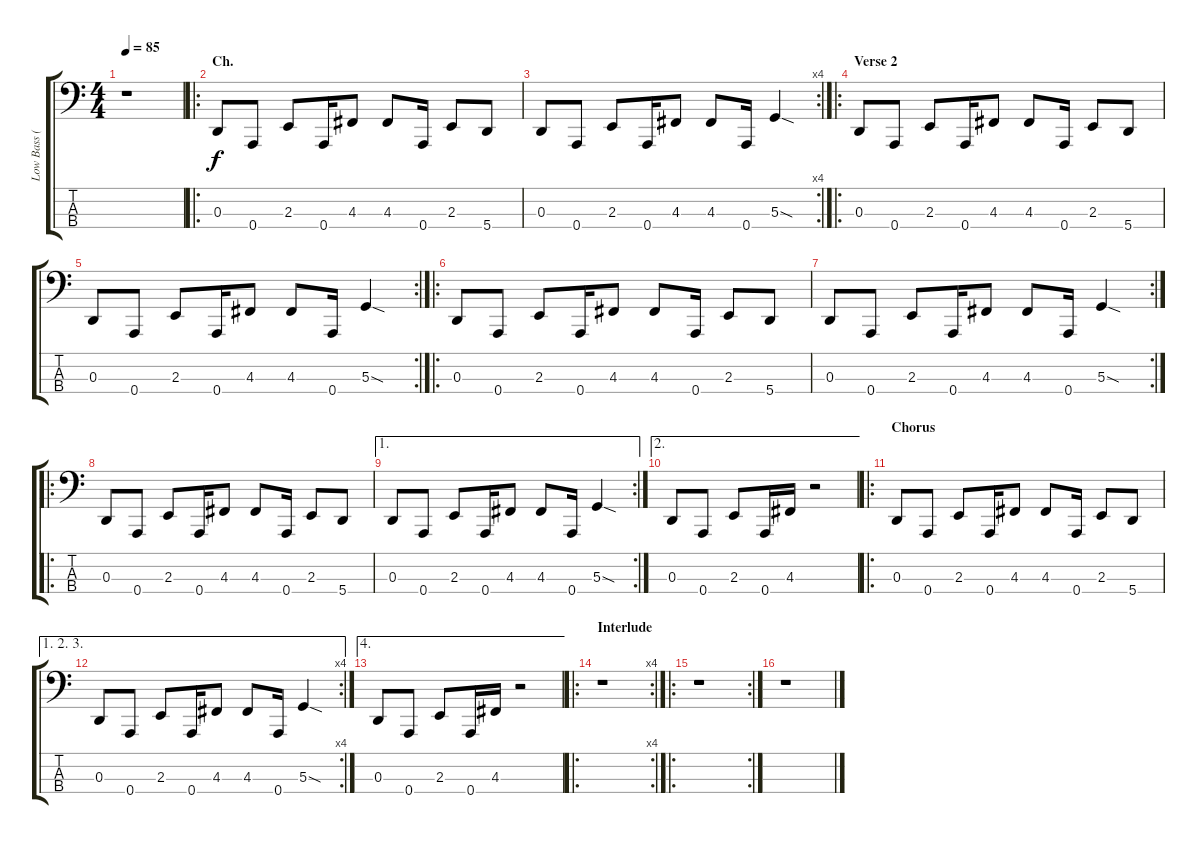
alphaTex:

\track ("Low Bass (BEAD down 1 step)" "Low Bass (") {instrument electricbassfinger}
\staff {score tabs}
\tuning (C2 G1 D1 A0) {hide}
\ts (4 4)
\tempo 85
\clef f4
\ks c
r.1{dy f} |
\ro
\section ("" "Ch.")
0.3.8 0.4.8 2.3.8 0.4.16 4.3.8 4.3.8 0.4.16 2.3.8 5.4.8 |
\rc 4
0.3.8 0.4.8 2.3.8 0.4.16 4.3.8 4.3.8 0.4.16 5.3{sod}.4 |
\ro
\section ("" "Verse 2 ")
0.3.8 0.4.8 2.3.8 0.4.16 4.3.8 4.3.8 0.4.16 2.3.8 5.4.8 |
\rc 2
0.3.8 0.4.8 2.3.8 0.4.16 4.3.8 4.3.8 0.4.16 5.3{sod}.4 |
\ro
0.3.8 0.4.8 2.3.8 0.4.16 4.3.8 4.3.8 0.4.16 2.3.8 5.4.8 |
\rc 2
0.3.8 0.4.8 2.3.8 0.4.16 4.3.8 4.3.8 0.4.16 5.3{sod}.4 |
\ro
0.3.8 0.4.8 2.3.8 0.4.16 4.3.8 4.3.8 0.4.16 2.3.8 5.4.8 |
\ae 1
\rc 2
0.3.8 0.4.8 2.3.8 0.4.16 4.3.8 4.3.8 0.4.16 5.3{sod}.4 |
\ae 2
0.3.8 0.4.8 2.3.8 0.4.16 4.3.16 r.2 |
\ro
\section ("" "Chorus")
0.3.8 0.4.8 2.3.8 0.4.16 4.3.8 4.3.8 0.4.16 2.3.8 5.4.8 |
\ae (1 2 3)
\rc 4
0.3.8 0.4.8 2.3.8 0.4.16 4.3.8 4.3.8 0.4.16 5.3{sod}.4 |
\ae 4
0.3.8 0.4.8 2.3.8 0.4.16 4.3.16 r.2 |
\ro
\rc 4
\section ("" "Interlude")
r.1 |
\ro
\rc 2
r.1 |
r.1
